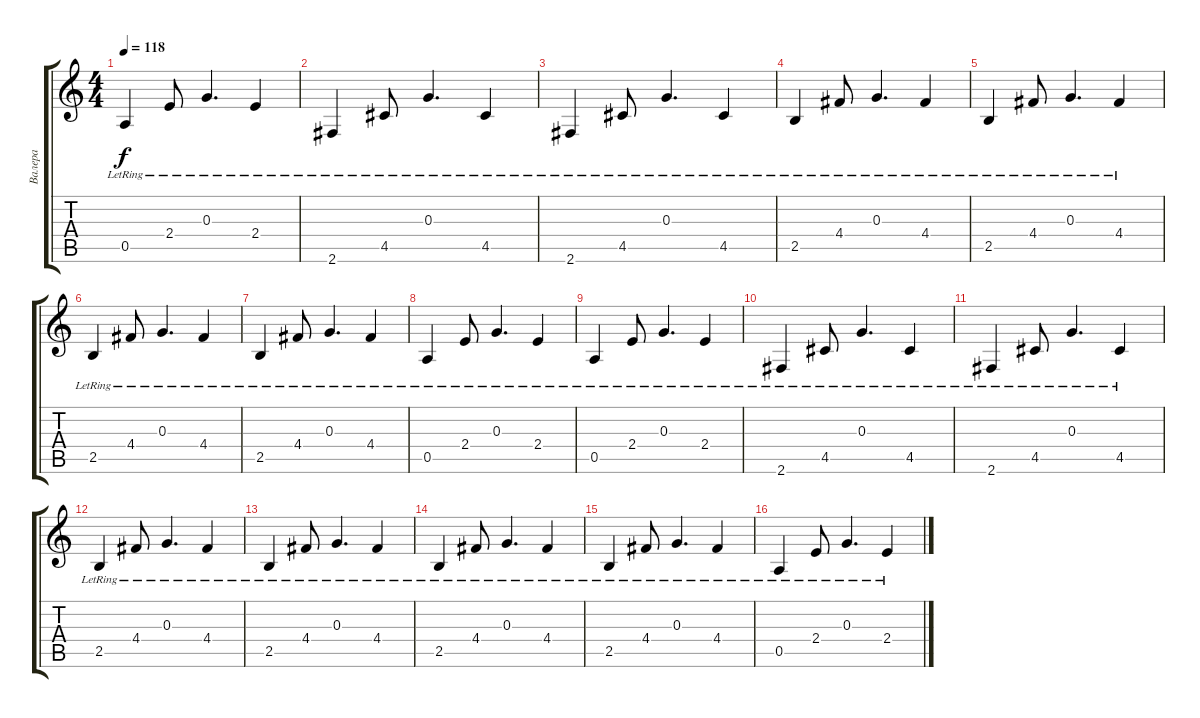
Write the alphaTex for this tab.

\track ("Валера" "Валера") {instrument acousticguitarsteel}
\staff {score tabs}
\tuning (E4 B3 G3 D3 A2 E2) {hide}
\ts (4 4)
\tempo 118
\clef g2
\ks c
0.5{lr}.4{dy f} 2.4{lr}.8 0.3{lr}.4{d} 2.4{lr}.4 |
2.6{lr}.4 4.5{lr}.8 0.3{lr}.4{d} 4.5{lr}.4 |
2.6{lr}.4 4.5{lr}.8 0.3{lr}.4{d} 4.5{lr}.4 |
2.5{lr}.4 4.4{lr}.8 0.3{lr}.4{d} 4.4{lr}.4 |
2.5{lr}.4 4.4{lr}.8 0.3{lr}.4{d} 4.4{lr}.4 |
2.5{lr}.4 4.4{lr}.8 0.3{lr}.4{d} 4.4{lr}.4 |
2.5{lr}.4 4.4{lr}.8 0.3{lr}.4{d} 4.4{lr}.4 |
0.5{lr}.4 2.4{lr}.8 0.3{lr}.4{d} 2.4{lr}.4 |
0.5{lr}.4 2.4{lr}.8 0.3{lr}.4{d} 2.4{lr}.4 |
2.6{lr}.4 4.5{lr}.8 0.3{lr}.4{d} 4.5{lr}.4 |
2.6{lr}.4 4.5{lr}.8 0.3{lr}.4{d} 4.5{lr}.4 |
2.5{lr}.4 4.4{lr}.8 0.3{lr}.4{d} 4.4{lr}.4 |
2.5{lr}.4 4.4{lr}.8 0.3{lr}.4{d} 4.4{lr}.4 |
2.5{lr}.4 4.4{lr}.8 0.3{lr}.4{d} 4.4{lr}.4 |
2.5{lr}.4 4.4{lr}.8 0.3{lr}.4{d} 4.4{lr}.4 |
0.5{lr}.4 2.4{lr}.8 0.3{lr}.4{d} 2.4{lr}.4
